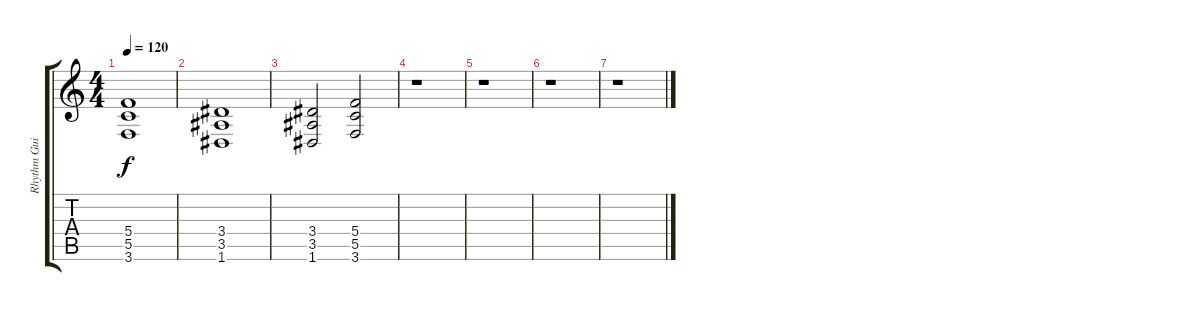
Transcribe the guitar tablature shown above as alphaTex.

\track ("Rhythm Guitar" "Rhythm Gui") {instrument distortionguitar}
\staff {score tabs}
\tuning (D4 A3 F3 C3 G2 D2) {hide}
\ts (4 4)
\tempo 120
\clef g2
\ks c
(5.4 5.5 3.6).1{dy f} |
(3.4 3.5 1.6).1 |
(3.4 3.5 1.6).2 (5.4 5.5 3.6).2 |
r.1 |
r.1 |
r.1 |
r.1
